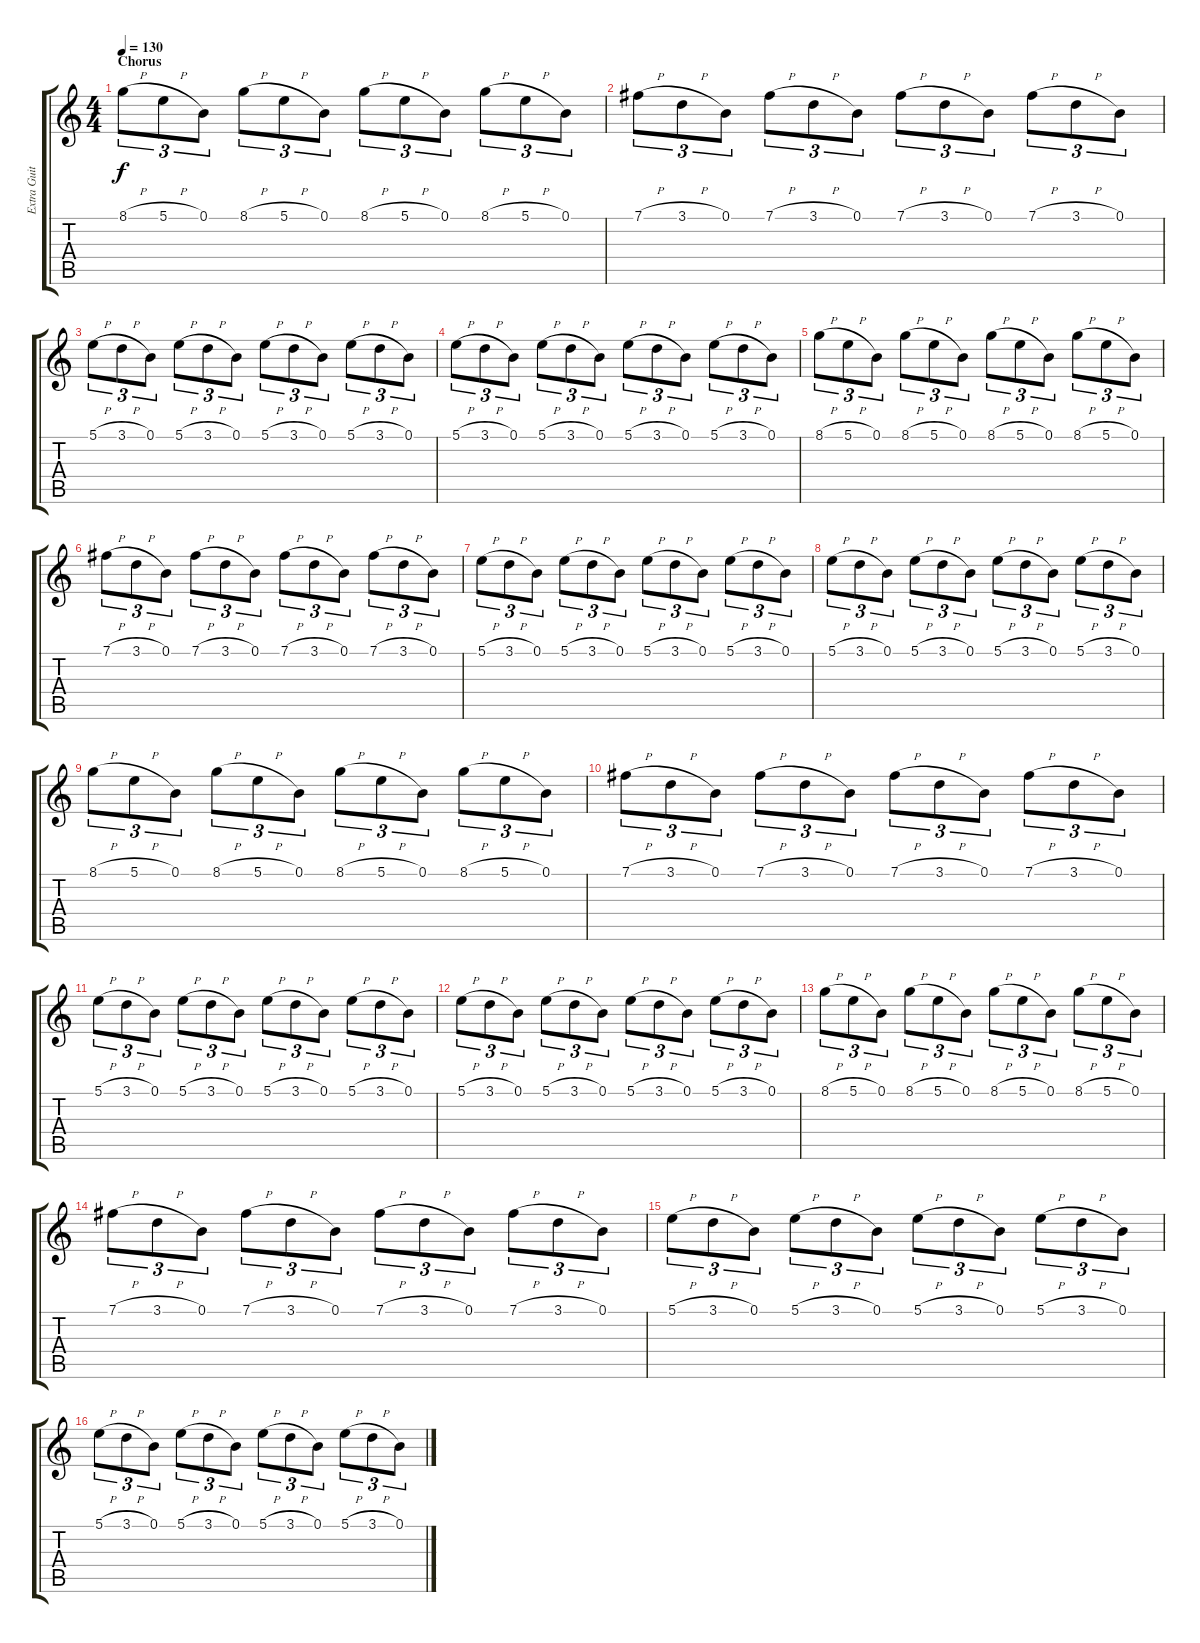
\track ("Extra Guitar" "Extra Guit") {instrument distortionguitar}
\staff {score tabs}
\tuning (B3 Gb3 D3 A2 E2 B1) {hide}
\ts (4 4)
\section ("" "Chorus")
\tempo 130
\clef g2
\ks c
8.1{h}.8{tu (3 2) dy f} 5.1{h}.8{tu (3 2)} 0.1.8{tu (3 2)} 8.1{h}.8{tu (3 2)} 5.1{h}.8{tu (3 2)} 0.1.8{tu (3 2)} 8.1{h}.8{tu (3 2)} 5.1{h}.8{tu (3 2)} 0.1.8{tu (3 2)} 8.1{h}.8{tu (3 2)} 5.1{h}.8{tu (3 2)} 0.1.8{tu (3 2)} |
7.1{h}.8{tu (3 2)} 3.1{h}.8{tu (3 2)} 0.1.8{tu (3 2)} 7.1{h}.8{tu (3 2)} 3.1{h}.8{tu (3 2)} 0.1.8{tu (3 2)} 7.1{h}.8{tu (3 2)} 3.1{h}.8{tu (3 2)} 0.1.8{tu (3 2)} 7.1{h}.8{tu (3 2)} 3.1{h}.8{tu (3 2)} 0.1.8{tu (3 2)} |
5.1{h}.8{tu (3 2)} 3.1{h}.8{tu (3 2)} 0.1.8{tu (3 2)} 5.1{h}.8{tu (3 2)} 3.1{h}.8{tu (3 2)} 0.1.8{tu (3 2)} 5.1{h}.8{tu (3 2)} 3.1{h}.8{tu (3 2)} 0.1.8{tu (3 2)} 5.1{h}.8{tu (3 2)} 3.1{h}.8{tu (3 2)} 0.1.8{tu (3 2)} |
5.1{h}.8{tu (3 2)} 3.1{h}.8{tu (3 2)} 0.1.8{tu (3 2)} 5.1{h}.8{tu (3 2)} 3.1{h}.8{tu (3 2)} 0.1.8{tu (3 2)} 5.1{h}.8{tu (3 2)} 3.1{h}.8{tu (3 2)} 0.1.8{tu (3 2)} 5.1{h}.8{tu (3 2)} 3.1{h}.8{tu (3 2)} 0.1.8{tu (3 2)} |
8.1{h}.8{tu (3 2)} 5.1{h}.8{tu (3 2)} 0.1.8{tu (3 2)} 8.1{h}.8{tu (3 2)} 5.1{h}.8{tu (3 2)} 0.1.8{tu (3 2)} 8.1{h}.8{tu (3 2)} 5.1{h}.8{tu (3 2)} 0.1.8{tu (3 2)} 8.1{h}.8{tu (3 2)} 5.1{h}.8{tu (3 2)} 0.1.8{tu (3 2)} |
7.1{h}.8{tu (3 2)} 3.1{h}.8{tu (3 2)} 0.1.8{tu (3 2)} 7.1{h}.8{tu (3 2)} 3.1{h}.8{tu (3 2)} 0.1.8{tu (3 2)} 7.1{h}.8{tu (3 2)} 3.1{h}.8{tu (3 2)} 0.1.8{tu (3 2)} 7.1{h}.8{tu (3 2)} 3.1{h}.8{tu (3 2)} 0.1.8{tu (3 2)} |
5.1{h}.8{tu (3 2)} 3.1{h}.8{tu (3 2)} 0.1.8{tu (3 2)} 5.1{h}.8{tu (3 2)} 3.1{h}.8{tu (3 2)} 0.1.8{tu (3 2)} 5.1{h}.8{tu (3 2)} 3.1{h}.8{tu (3 2)} 0.1.8{tu (3 2)} 5.1{h}.8{tu (3 2)} 3.1{h}.8{tu (3 2)} 0.1.8{tu (3 2)} |
5.1{h}.8{tu (3 2)} 3.1{h}.8{tu (3 2)} 0.1.8{tu (3 2)} 5.1{h}.8{tu (3 2)} 3.1{h}.8{tu (3 2)} 0.1.8{tu (3 2)} 5.1{h}.8{tu (3 2)} 3.1{h}.8{tu (3 2)} 0.1.8{tu (3 2)} 5.1{h}.8{tu (3 2)} 3.1{h}.8{tu (3 2)} 0.1.8{tu (3 2)} |
8.1{h}.8{tu (3 2)} 5.1{h}.8{tu (3 2)} 0.1.8{tu (3 2)} 8.1{h}.8{tu (3 2)} 5.1{h}.8{tu (3 2)} 0.1.8{tu (3 2)} 8.1{h}.8{tu (3 2)} 5.1{h}.8{tu (3 2)} 0.1.8{tu (3 2)} 8.1{h}.8{tu (3 2)} 5.1{h}.8{tu (3 2)} 0.1.8{tu (3 2)} |
7.1{h}.8{tu (3 2)} 3.1{h}.8{tu (3 2)} 0.1.8{tu (3 2)} 7.1{h}.8{tu (3 2)} 3.1{h}.8{tu (3 2)} 0.1.8{tu (3 2)} 7.1{h}.8{tu (3 2)} 3.1{h}.8{tu (3 2)} 0.1.8{tu (3 2)} 7.1{h}.8{tu (3 2)} 3.1{h}.8{tu (3 2)} 0.1.8{tu (3 2)} |
5.1{h}.8{tu (3 2)} 3.1{h}.8{tu (3 2)} 0.1.8{tu (3 2)} 5.1{h}.8{tu (3 2)} 3.1{h}.8{tu (3 2)} 0.1.8{tu (3 2)} 5.1{h}.8{tu (3 2)} 3.1{h}.8{tu (3 2)} 0.1.8{tu (3 2)} 5.1{h}.8{tu (3 2)} 3.1{h}.8{tu (3 2)} 0.1.8{tu (3 2)} |
5.1{h}.8{tu (3 2)} 3.1{h}.8{tu (3 2)} 0.1.8{tu (3 2)} 5.1{h}.8{tu (3 2)} 3.1{h}.8{tu (3 2)} 0.1.8{tu (3 2)} 5.1{h}.8{tu (3 2)} 3.1{h}.8{tu (3 2)} 0.1.8{tu (3 2)} 5.1{h}.8{tu (3 2)} 3.1{h}.8{tu (3 2)} 0.1.8{tu (3 2)} |
8.1{h}.8{tu (3 2)} 5.1{h}.8{tu (3 2)} 0.1.8{tu (3 2)} 8.1{h}.8{tu (3 2)} 5.1{h}.8{tu (3 2)} 0.1.8{tu (3 2)} 8.1{h}.8{tu (3 2)} 5.1{h}.8{tu (3 2)} 0.1.8{tu (3 2)} 8.1{h}.8{tu (3 2)} 5.1{h}.8{tu (3 2)} 0.1.8{tu (3 2)} |
7.1{h}.8{tu (3 2)} 3.1{h}.8{tu (3 2)} 0.1.8{tu (3 2)} 7.1{h}.8{tu (3 2)} 3.1{h}.8{tu (3 2)} 0.1.8{tu (3 2)} 7.1{h}.8{tu (3 2)} 3.1{h}.8{tu (3 2)} 0.1.8{tu (3 2)} 7.1{h}.8{tu (3 2)} 3.1{h}.8{tu (3 2)} 0.1.8{tu (3 2)} |
5.1{h}.8{tu (3 2)} 3.1{h}.8{tu (3 2)} 0.1.8{tu (3 2)} 5.1{h}.8{tu (3 2)} 3.1{h}.8{tu (3 2)} 0.1.8{tu (3 2)} 5.1{h}.8{tu (3 2)} 3.1{h}.8{tu (3 2)} 0.1.8{tu (3 2)} 5.1{h}.8{tu (3 2)} 3.1{h}.8{tu (3 2)} 0.1.8{tu (3 2)} |
5.1{h}.8{tu (3 2)} 3.1{h}.8{tu (3 2)} 0.1.8{tu (3 2)} 5.1{h}.8{tu (3 2)} 3.1{h}.8{tu (3 2)} 0.1.8{tu (3 2)} 5.1{h}.8{tu (3 2)} 3.1{h}.8{tu (3 2)} 0.1.8{tu (3 2)} 5.1{h}.8{tu (3 2)} 3.1{h}.8{tu (3 2)} 0.1.8{tu (3 2)}
